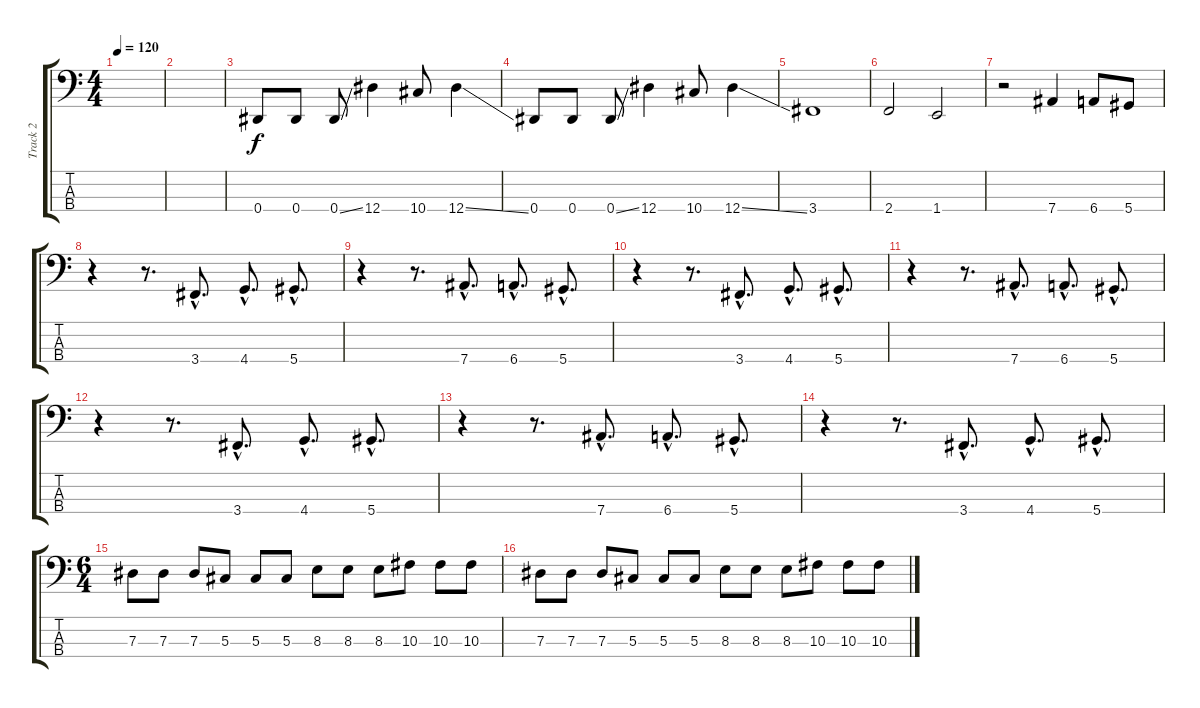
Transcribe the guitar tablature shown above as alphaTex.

\track ("Track 2" "Track 2") {instrument electricbasspick}
\staff {score tabs}
\tuning (Gb2 Db2 Ab1 Eb1) {hide}
\ts (4 4)
\tempo 120
\clef f4
\ks c
|
|
0.4.8 0.4.8 0.4{ss}.8 12.4.4 10.4.8 12.4{ss}.4 |
0.4.8 0.4.8 0.4{ss}.8 12.4.4 10.4.8 12.4{ss}.4 |
3.4.1 |
2.4.2 1.4.2 |
r.2 7.4.4 6.4.8 5.4.8 |
r.4 r.8{d} 3.4{hac}.8{d} 4.4{hac}.8{d} 5.4{hac}.8{d} |
r.4 r.8{d} 7.4{hac}.8{d} 6.4{hac}.8{d} 5.4{hac}.8{d} |
r.4 r.8{d} 3.4{hac}.8{d} 4.4{hac}.8{d} 5.4{hac}.8{d} |
r.4 r.8{d} 7.4{hac}.8{d} 6.4{hac}.8{d} 5.4{hac}.8{d} |
r.4 r.8{d} 3.4{hac}.8{d} 4.4{hac}.8{d} 5.4{hac}.8{d} |
r.4 r.8{d} 7.4{hac}.8{d} 6.4{hac}.8{d} 5.4{hac}.8{d} |
r.4 r.8{d} 3.4{hac}.8{d} 4.4{hac}.8{d} 5.4{hac}.8{d} |
\ts (6 4)
7.3.8 7.3.8 7.3.8 5.3.8 5.3.8 5.3.8 8.3.8 8.3.8 8.3.8 10.3.8 10.3.8 10.3.8 |
7.3.8 7.3.8 7.3.8 5.3.8 5.3.8 5.3.8 8.3.8 8.3.8 8.3.8 10.3.8 10.3.8 10.3.8
